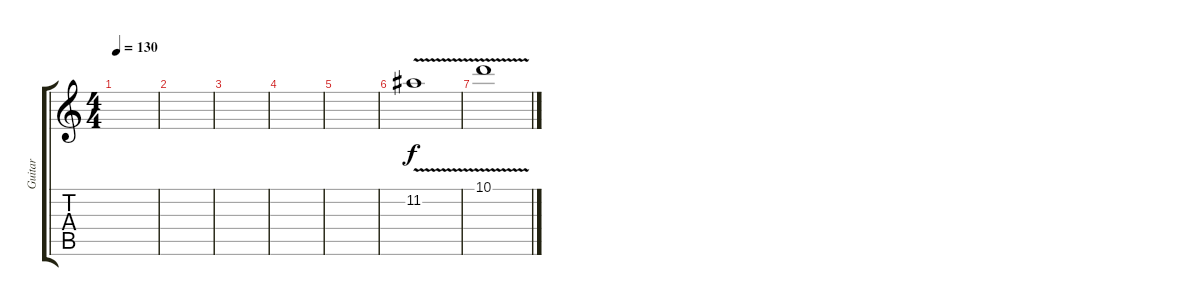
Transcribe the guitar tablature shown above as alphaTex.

\track ("Guitar" "Guitar") {instrument overdrivenguitar}
\staff {score tabs}
\tuning (E4 B3 G3 D3 A2 E2) {hide}
\ts (4 4)
\tempo 130
\clef g2
\ks c
|
|
|
|
|
11.2{v}.1 |
10.1{v}.1
